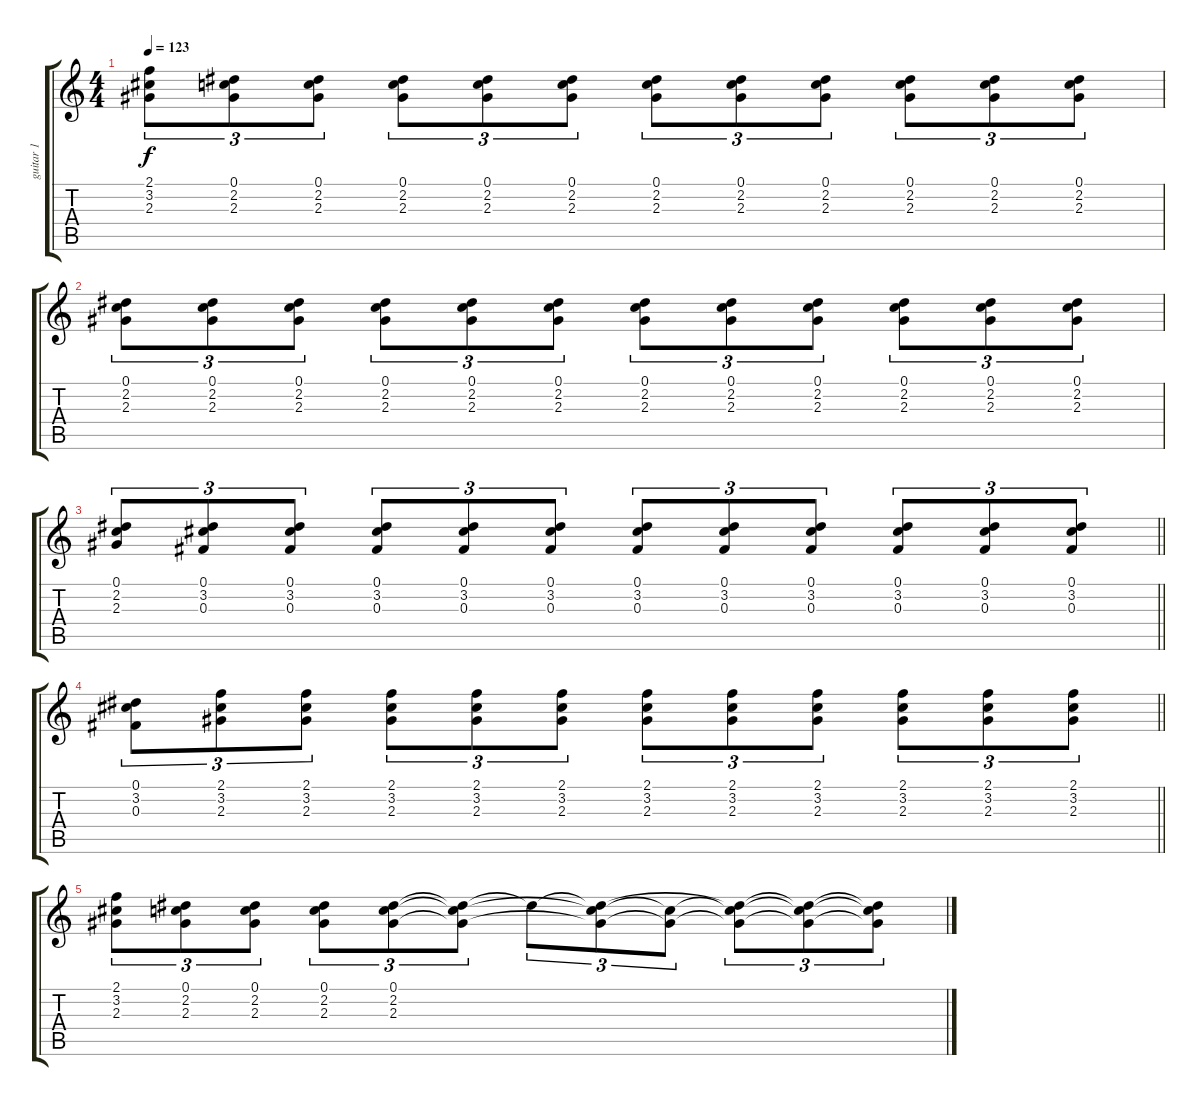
\track ("guitar 1" "guitar 1") {instrument overdrivenguitar}
\staff {score tabs}
\tuning (Eb4 Bb3 Gb3 Db3 Ab2 Eb2) {hide}
\ts (4 4)
\tempo 123
\clef g2
\ks c
(2.1 3.2 2.3).8{tu (3 2) dy f} (0.1 2.2 2.3).8{tu (3 2)} (0.1 2.2 2.3).8{tu (3 2)} (0.1 2.2 2.3).8{tu (3 2)} (0.1 2.2 2.3).8{tu (3 2)} (0.1 2.2 2.3).8{tu (3 2)} (0.1 2.2 2.3).8{tu (3 2)} (0.1 2.2 2.3).8{tu (3 2)} (0.1 2.2 2.3).8{tu (3 2)} (0.1 2.2 2.3).8{tu (3 2)} (0.1 2.2 2.3).8{tu (3 2)} (0.1 2.2 2.3).8{tu (3 2)} |
(0.1 2.2 2.3).8{tu (3 2)} (0.1 2.2 2.3).8{tu (3 2)} (0.1 2.2 2.3).8{tu (3 2)} (0.1 2.2 2.3).8{tu (3 2)} (0.1 2.2 2.3).8{tu (3 2)} (0.1 2.2 2.3).8{tu (3 2)} (0.1 2.2 2.3).8{tu (3 2)} (0.1 2.2 2.3).8{tu (3 2)} (0.1 2.2 2.3).8{tu (3 2)} (0.1 2.2 2.3).8{tu (3 2)} (0.1 2.2 2.3).8{tu (3 2)} (0.1 2.2 2.3).8{tu (3 2)} |
\barLineRight lightlight
(0.1 2.2 2.3).8{tu (3 2)} (0.1 3.2 0.3).8{tu (3 2)} (0.1 3.2 0.3).8{tu (3 2)} (0.1 3.2 0.3).8{tu (3 2)} (0.1 3.2 0.3).8{tu (3 2)} (0.1 3.2 0.3).8{tu (3 2)} (0.1 3.2 0.3).8{tu (3 2)} (0.1 3.2 0.3).8{tu (3 2)} (0.1 3.2 0.3).8{tu (3 2)} (0.1 3.2 0.3).8{tu (3 2)} (0.1 3.2 0.3).8{tu (3 2)} (0.1 3.2 0.3).8{tu (3 2)} |
\barLineRight lightlight
(0.1 3.2 0.3).8{tu (3 2)} (2.1 3.2 2.3).8{tu (3 2)} (2.1 3.2 2.3).8{tu (3 2)} (2.1 3.2 2.3).8{tu (3 2)} (2.1 3.2 2.3).8{tu (3 2)} (2.1 3.2 2.3).8{tu (3 2)} (2.1 3.2 2.3).8{tu (3 2)} (2.1 3.2 2.3).8{tu (3 2)} (2.1 3.2 2.3).8{tu (3 2)} (2.1 3.2 2.3).8{tu (3 2)} (2.1 3.2 2.3).8{tu (3 2)} (2.1 3.2 2.3).8{tu (3 2)} |
(2.1 3.2 2.3).8{tu (3 2)} (0.1 2.2 2.3).8{tu (3 2)} (0.1 2.2 2.3).8{tu (3 2)} (0.1 2.2 2.3).8{tu (3 2)} (0.1 2.2 2.3).8{tu (3 2)} (0.1{t} 2.2{t} 2.3{t}).8{tu (3 2)} 0.1{t}.8{tu (3 2)} (0.1{t} 2.2{t} 2.3{t}).8{tu (3 2)} (2.2{t} 2.3{t}).8{tu (3 2)} (0.1{t} 2.2{t} 2.3{t}).8{tu (3 2)} (0.1{t} 2.2{t} 2.3{t}).8{tu (3 2)} (0.1{t} 2.2{t} 2.3{t}).8{tu (3 2)}
